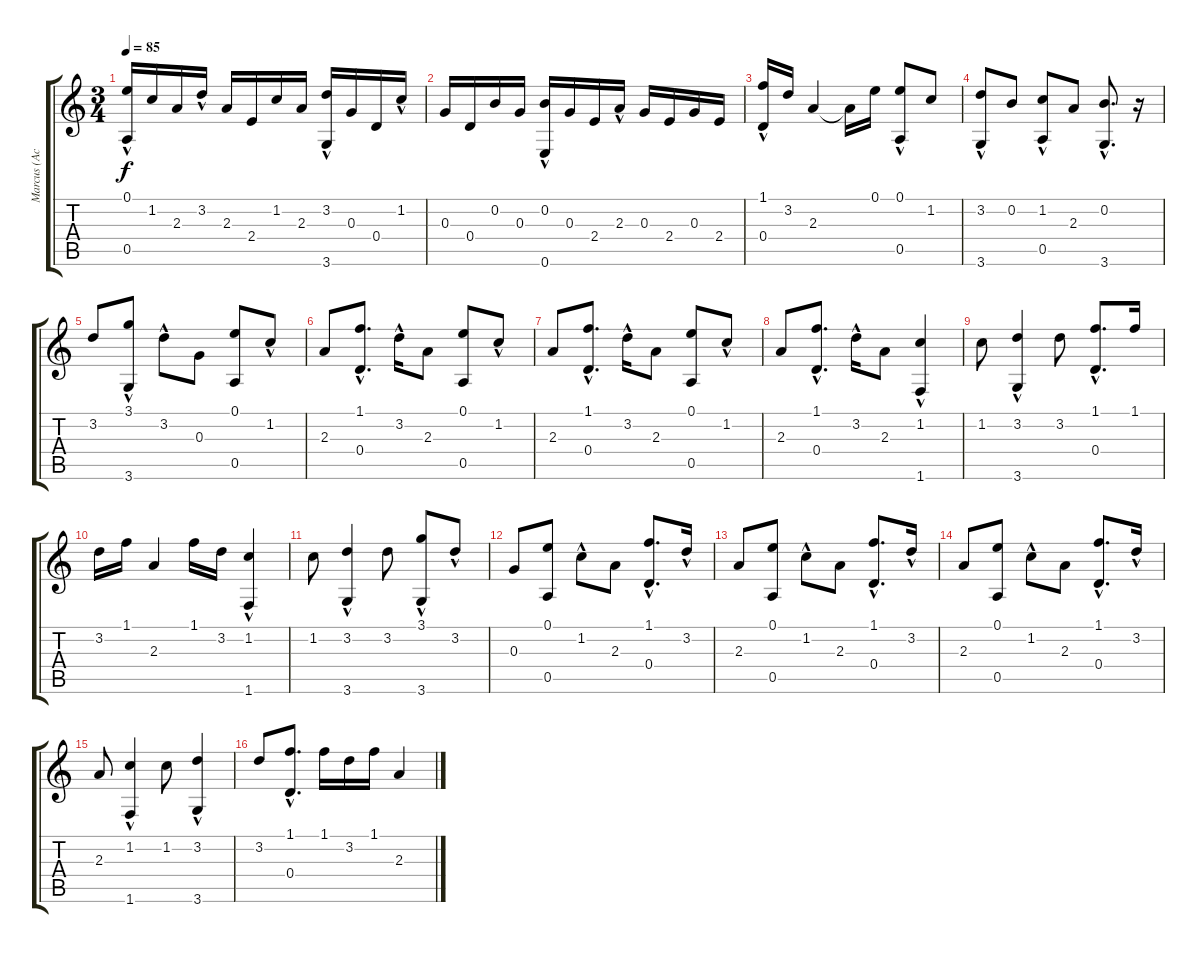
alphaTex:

\track ("Marcus (Acous. Gtr)" "Marcus (Ac") {instrument acousticguitarsteel}
\staff {score tabs}
\tuning (E4 B3 G3 D3 A2 E2) {hide}
\ts (3 4)
\tempo 85
\clef g2
\ks c
(0.1{hac} 0.5).16{dy f} 1.2.16 2.3.16 3.2{hac}.16 2.3.16 2.4.16 1.2.16 2.3.16 (3.2{hac} 3.6).16 0.3.16 0.4.16 1.2{hac}.16 |
0.3.16 0.4.16 0.2.16 0.3.16 (0.2{hac} 0.6).16 0.3.16 2.4.16 2.3{hac}.16 0.3.16 2.4.16 0.3.16 2.4.16 |
(1.1 0.4{hac}).16 3.2.16 2.3.4 2.3{t}.16 0.1.16 (0.1 0.5{hac}).8 1.2.8 |
(3.2 3.6{hac}).8 0.2.8 (1.2 0.5{hac}).8 2.3.8 (0.2{hac} 3.6{hac}).8{d} r.16 |
3.2.8 (3.1 3.6{hac}).8 3.2{hac}.8 0.3.8 (0.1 0.5).8 1.2{hac}.8 |
2.3.8 (1.1{hac} 0.4).8{d} 3.2{hac}.16 2.3.8 (0.1 0.5).8 1.2{hac}.8 |
2.3.8 (1.1{hac} 0.4).8{d} 3.2{hac}.16 2.3.8 (0.1 0.5).8 1.2{hac}.8 |
2.3.8 (1.1{hac} 0.4).8{d} 3.2{hac}.16 2.3.8 (1.2 1.6{hac}).4 |
1.2.8 (3.2 3.6{hac}).4 3.2.8 (1.1{hac} 0.4).8{d} 1.1.16 |
3.2.16 1.1.16 2.3.4 1.1.16 3.2.16 (1.2 1.6{hac}).4 |
1.2.8 (3.2 3.6{hac}).4 3.2.8 (3.1 3.6{hac}).8 3.2{hac}.8 |
0.3.8 (0.1 0.5).8 1.2{hac}.8 2.3.8 (1.1{hac} 0.4).8{d} 3.2{hac}.16 |
2.3.8 (0.1 0.5).8 1.2{hac}.8 2.3.8 (1.1{hac} 0.4).8{d} 3.2{hac}.16 |
2.3.8 (0.1 0.5).8 1.2{hac}.8 2.3.8 (1.1{hac} 0.4).8{d} 3.2{hac}.16 |
2.3.8 (1.2 1.6{hac}).4 1.2.8 (3.2 3.6{hac}).4 |
3.2.8 (1.1{hac} 0.4).8{d} 1.1.16 3.2.16 1.1.16 2.3.4
